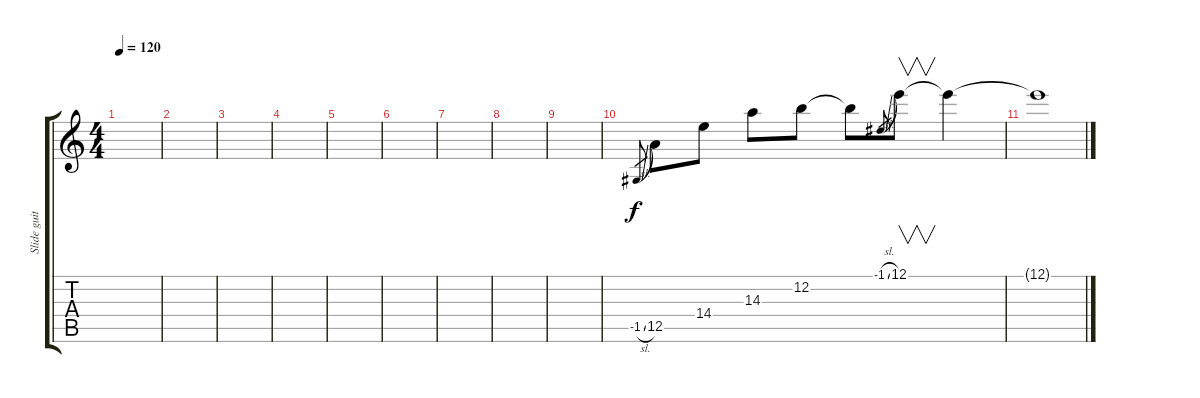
\track ("Slide guit" "Slide guit") {instrument overdrivenguitar}
\staff {score tabs}
\tuning (E4 B3 G3 D3 A2 E2) {hide}
\ts (4 4)
\tempo 120
\clef g2
\ks c
|
|
|
|
|
|
|
|
|
-1.5{sl}.8{gr} 12.5.8 14.4.8 14.3.8 12.2.8 12.2{t}.8 -1.1{sl}.8{gr} 12.1.8{v} 12.1{t}.4 |
12.1{t}.1
